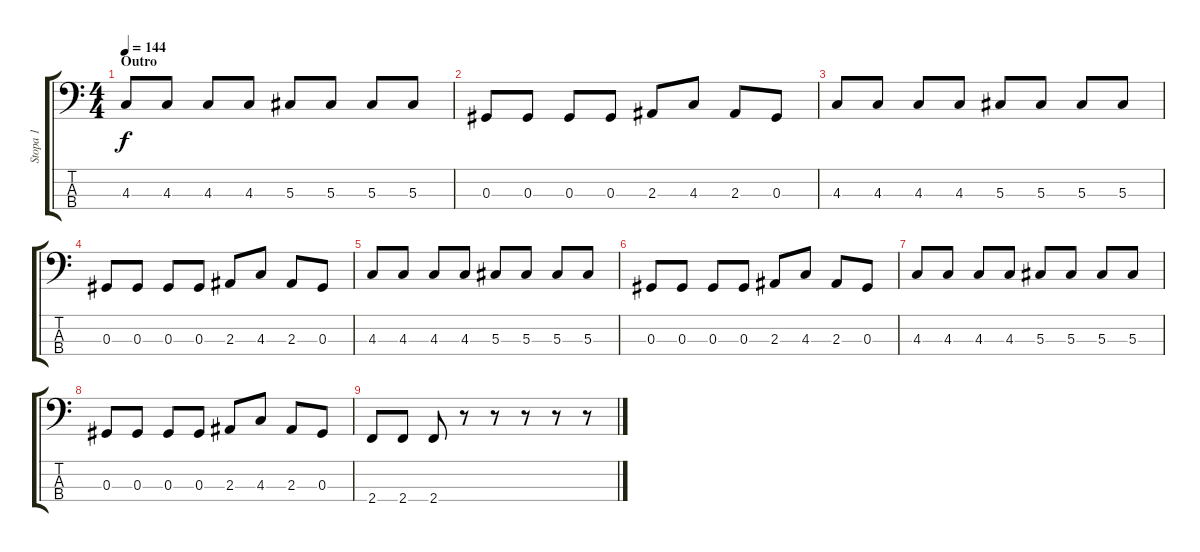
\track ("Stopa 1" "Stopa 1") {instrument electricbassfinger}
\staff {score tabs}
\tuning (Gb2 Db2 Ab1 Eb1) {hide}
\ts (4 4)
\section ("" "Outro")
\tempo 144
\clef f4
\ks c
4.3.8{dy f} 4.3.8 4.3.8 4.3.8 5.3.8 5.3.8 5.3.8 5.3.8 |
0.3.8 0.3.8 0.3.8 0.3.8 2.3.8 4.3.8 2.3.8 0.3.8 |
4.3.8 4.3.8 4.3.8 4.3.8 5.3.8 5.3.8 5.3.8 5.3.8 |
0.3.8 0.3.8 0.3.8 0.3.8 2.3.8 4.3.8 2.3.8 0.3.8 |
4.3.8 4.3.8 4.3.8 4.3.8 5.3.8 5.3.8 5.3.8 5.3.8 |
0.3.8 0.3.8 0.3.8 0.3.8 2.3.8 4.3.8 2.3.8 0.3.8 |
4.3.8 4.3.8 4.3.8 4.3.8 5.3.8 5.3.8 5.3.8 5.3.8 |
0.3.8 0.3.8 0.3.8 0.3.8 2.3.8 4.3.8 2.3.8 0.3.8 |
2.4.8 2.4.8 2.4.8 r.8 r.8 r.8 r.8 r.8
